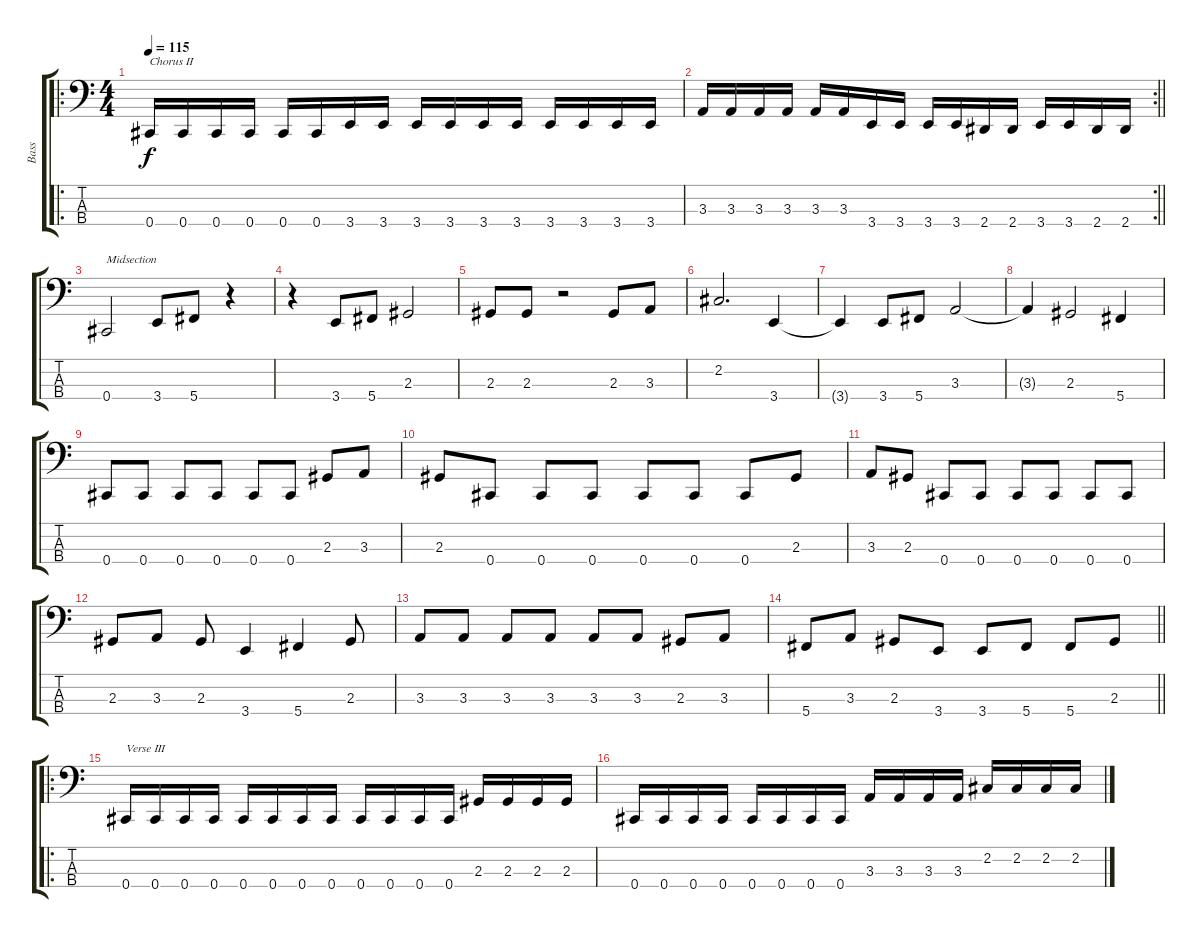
\track ("Bass" "Bass") {instrument electricbasspick}
\staff {score tabs}
\tuning (E2 B1 Gb1 Db1) {hide}
\ro
\ts (4 4)
\tempo 115
\clef f4
\ks c
0.4.16{txt "Chorus II" dy f} 0.4.16 0.4.16 0.4.16 0.4.16 0.4.16 3.4.16 3.4.16 3.4.16 3.4.16 3.4.16 3.4.16 3.4.16 3.4.16 3.4.16 3.4.16 |
\rc 2
\barLineRight lightlight
3.3.16 3.3.16 3.3.16 3.3.16 3.3.16 3.3.16 3.4.16 3.4.16 3.4.16 3.4.16 2.4.16 2.4.16 3.4.16 3.4.16 2.4.16 2.4.16 |
0.4.2{txt "Midsection"} 3.4.8 5.4.8 r.4 |
r.4 3.4.8 5.4.8 2.3.2 |
2.3.8 2.3.8 r.2 2.3.8 3.3.8 |
2.2.2{d} 3.4.4 |
3.4{t}.4 3.4.8 5.4.8 3.3.2 |
3.3{t}.4 2.3.2 5.4.4 |
0.4.8 0.4.8 0.4.8 0.4.8 0.4.8 0.4.8 2.3.8 3.3.8 |
2.3.8 0.4.8 0.4.8 0.4.8 0.4.8 0.4.8 0.4.8 2.3.8 |
3.3.8 2.3.8 0.4.8 0.4.8 0.4.8 0.4.8 0.4.8 0.4.8 |
2.3.8 3.3.8 2.3.8 3.4.4 5.4.4 2.3.8 |
3.3.8 3.3.8 3.3.8 3.3.8 3.3.8 3.3.8 2.3.8 3.3.8 |
\barLineRight lightlight
5.4.8 3.3.8 2.3.8 3.4.8 3.4.8 5.4.8 5.4.8 2.3.8 |
\ro
0.4.16{txt "Verse III"} 0.4.16 0.4.16 0.4.16 0.4.16 0.4.16 0.4.16 0.4.16 0.4.16 0.4.16 0.4.16 0.4.16 2.3.16 2.3.16 2.3.16 2.3.16 |
0.4.16 0.4.16 0.4.16 0.4.16 0.4.16 0.4.16 0.4.16 0.4.16 3.3.16 3.3.16 3.3.16 3.3.16 2.2.16 2.2.16 2.2.16 2.2.16
